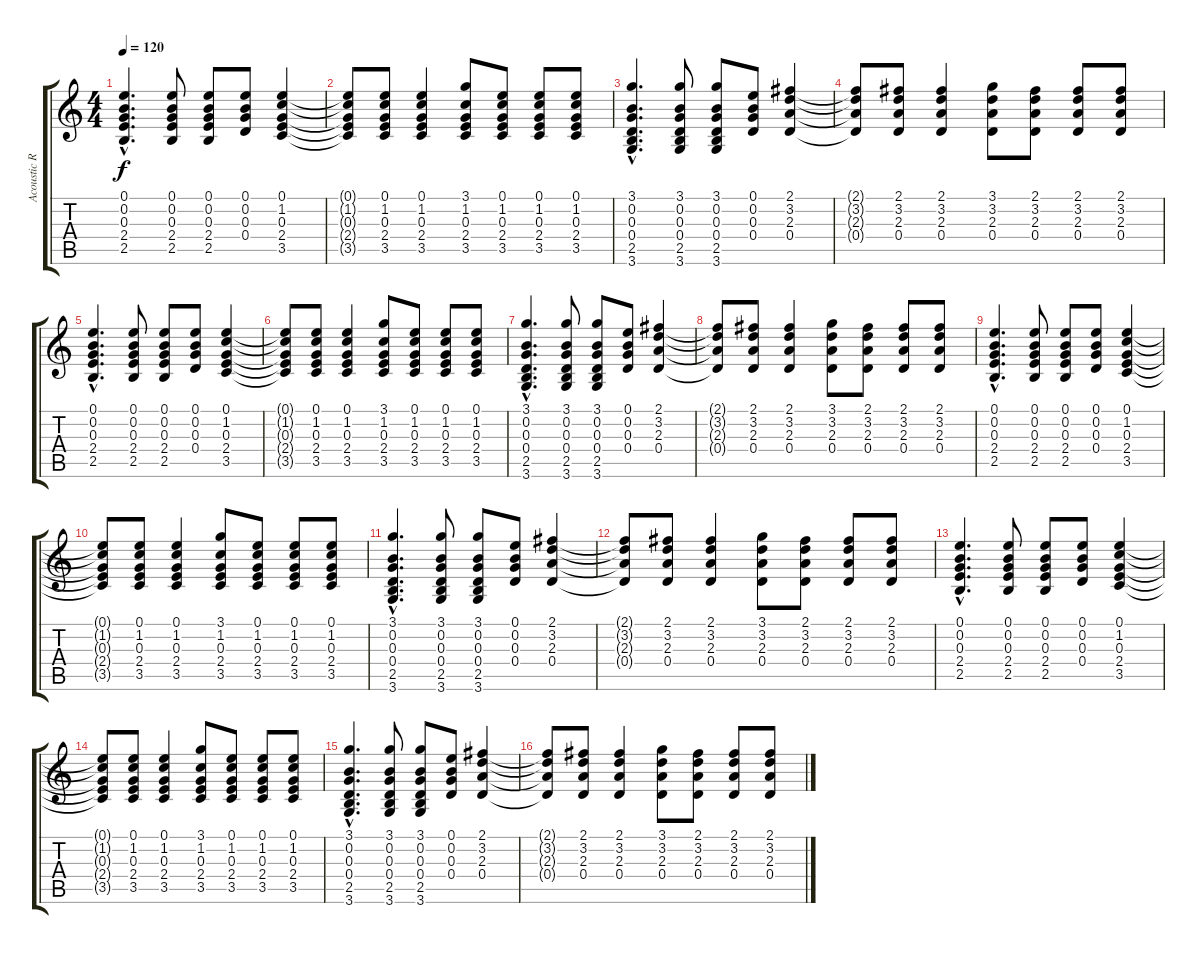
\track ("Acoustic Rhythm" "Acoustic R") {instrument acousticguitarsteel}
\staff {score tabs}
\tuning (E4 B3 G3 D3 A2 E2) {hide}
\ts (4 4)
\tempo 120
\clef g2
\ks c
(0.1{hac} 0.2{hac} 0.3{hac} 2.4{hac} 2.5{hac}).4{d dy f volume 11} (0.1 0.2 0.3 2.4 2.5).8 (0.1 0.2 0.3 2.4 2.5).8 (0.1 0.2 0.3 0.4).8 (0.1 1.2 0.3 2.4 3.5).4 |
(0.1{t} 1.2{t} 0.3{t} 2.4{t} 3.5{t}).8 (0.1 1.2 0.3 2.4 3.5).8 (0.1 1.2 0.3 2.4 3.5).4 (3.1 1.2 0.3 2.4 3.5).8 (0.1 1.2 0.3 2.4 3.5).8 (0.1 1.2 0.3 2.4 3.5).8 (0.1 1.2 0.3 2.4 3.5).8 |
(3.1{hac} 0.2{hac} 0.3{hac} 0.4{hac} 2.5{hac} 3.6{hac}).4{d} (3.1 0.2 0.3 0.4 2.5 3.6).8 (3.1 0.2 0.3 0.4 2.5 3.6).8 (0.1 0.2 0.3 0.4).8 (2.1 3.2 2.3 0.4).4 |
(2.1{t} 3.2{t} 2.3{t} 0.4{t}).8 (2.1 3.2 2.3 0.4).8 (2.1 3.2 2.3 0.4).4 (3.1 3.2 2.3 0.4).8 (2.1 3.2 2.3 0.4).8 (2.1 3.2 2.3 0.4).8 (2.1 3.2 2.3 0.4).8 |
(0.1{hac} 0.2{hac} 0.3{hac} 2.4{hac} 2.5{hac}).4{d} (0.1 0.2 0.3 2.4 2.5).8 (0.1 0.2 0.3 2.4 2.5).8 (0.1 0.2 0.3 0.4).8 (0.1 1.2 0.3 2.4 3.5).4 |
(0.1{t} 1.2{t} 0.3{t} 2.4{t} 3.5{t}).8 (0.1 1.2 0.3 2.4 3.5).8 (0.1 1.2 0.3 2.4 3.5).4 (3.1 1.2 0.3 2.4 3.5).8 (0.1 1.2 0.3 2.4 3.5).8 (0.1 1.2 0.3 2.4 3.5).8 (0.1 1.2 0.3 2.4 3.5).8 |
(3.1{hac} 0.2{hac} 0.3{hac} 0.4{hac} 2.5{hac} 3.6{hac}).4{d} (3.1 0.2 0.3 0.4 2.5 3.6).8 (3.1 0.2 0.3 0.4 2.5 3.6).8 (0.1 0.2 0.3 0.4).8 (2.1 3.2 2.3 0.4).4 |
(2.1{t} 3.2{t} 2.3{t} 0.4{t}).8 (2.1 3.2 2.3 0.4).8 (2.1 3.2 2.3 0.4).4 (3.1 3.2 2.3 0.4).8 (2.1 3.2 2.3 0.4).8 (2.1 3.2 2.3 0.4).8 (2.1 3.2 2.3 0.4).8 |
(0.1{hac} 0.2{hac} 0.3{hac} 2.4{hac} 2.5{hac}).4{d} (0.1 0.2 0.3 2.4 2.5).8 (0.1 0.2 0.3 2.4 2.5).8 (0.1 0.2 0.3 0.4).8 (0.1 1.2 0.3 2.4 3.5).4 |
(0.1{t} 1.2{t} 0.3{t} 2.4{t} 3.5{t}).8 (0.1 1.2 0.3 2.4 3.5).8 (0.1 1.2 0.3 2.4 3.5).4 (3.1 1.2 0.3 2.4 3.5).8 (0.1 1.2 0.3 2.4 3.5).8 (0.1 1.2 0.3 2.4 3.5).8 (0.1 1.2 0.3 2.4 3.5).8 |
(3.1{hac} 0.2{hac} 0.3{hac} 0.4{hac} 2.5{hac} 3.6{hac}).4{d} (3.1 0.2 0.3 0.4 2.5 3.6).8 (3.1 0.2 0.3 0.4 2.5 3.6).8 (0.1 0.2 0.3 0.4).8 (2.1 3.2 2.3 0.4).4 |
(2.1{t} 3.2{t} 2.3{t} 0.4{t}).8 (2.1 3.2 2.3 0.4).8 (2.1 3.2 2.3 0.4).4 (3.1 3.2 2.3 0.4).8 (2.1 3.2 2.3 0.4).8 (2.1 3.2 2.3 0.4).8 (2.1 3.2 2.3 0.4).8 |
(0.1{hac} 0.2{hac} 0.3{hac} 2.4{hac} 2.5{hac}).4{d} (0.1 0.2 0.3 2.4 2.5).8 (0.1 0.2 0.3 2.4 2.5).8 (0.1 0.2 0.3 0.4).8 (0.1 1.2 0.3 2.4 3.5).4 |
(0.1{t} 1.2{t} 0.3{t} 2.4{t} 3.5{t}).8 (0.1 1.2 0.3 2.4 3.5).8 (0.1 1.2 0.3 2.4 3.5).4 (3.1 1.2 0.3 2.4 3.5).8 (0.1 1.2 0.3 2.4 3.5).8 (0.1 1.2 0.3 2.4 3.5).8 (0.1 1.2 0.3 2.4 3.5).8 |
(3.1{hac} 0.2{hac} 0.3{hac} 0.4{hac} 2.5{hac} 3.6{hac}).4{d} (3.1 0.2 0.3 0.4 2.5 3.6).8 (3.1 0.2 0.3 0.4 2.5 3.6).8 (0.1 0.2 0.3 0.4).8 (2.1 3.2 2.3 0.4).4 |
(2.1{t} 3.2{t} 2.3{t} 0.4{t}).8 (2.1 3.2 2.3 0.4).8 (2.1 3.2 2.3 0.4).4 (3.1 3.2 2.3 0.4).8 (2.1 3.2 2.3 0.4).8 (2.1 3.2 2.3 0.4).8 (2.1 3.2 2.3 0.4).8
